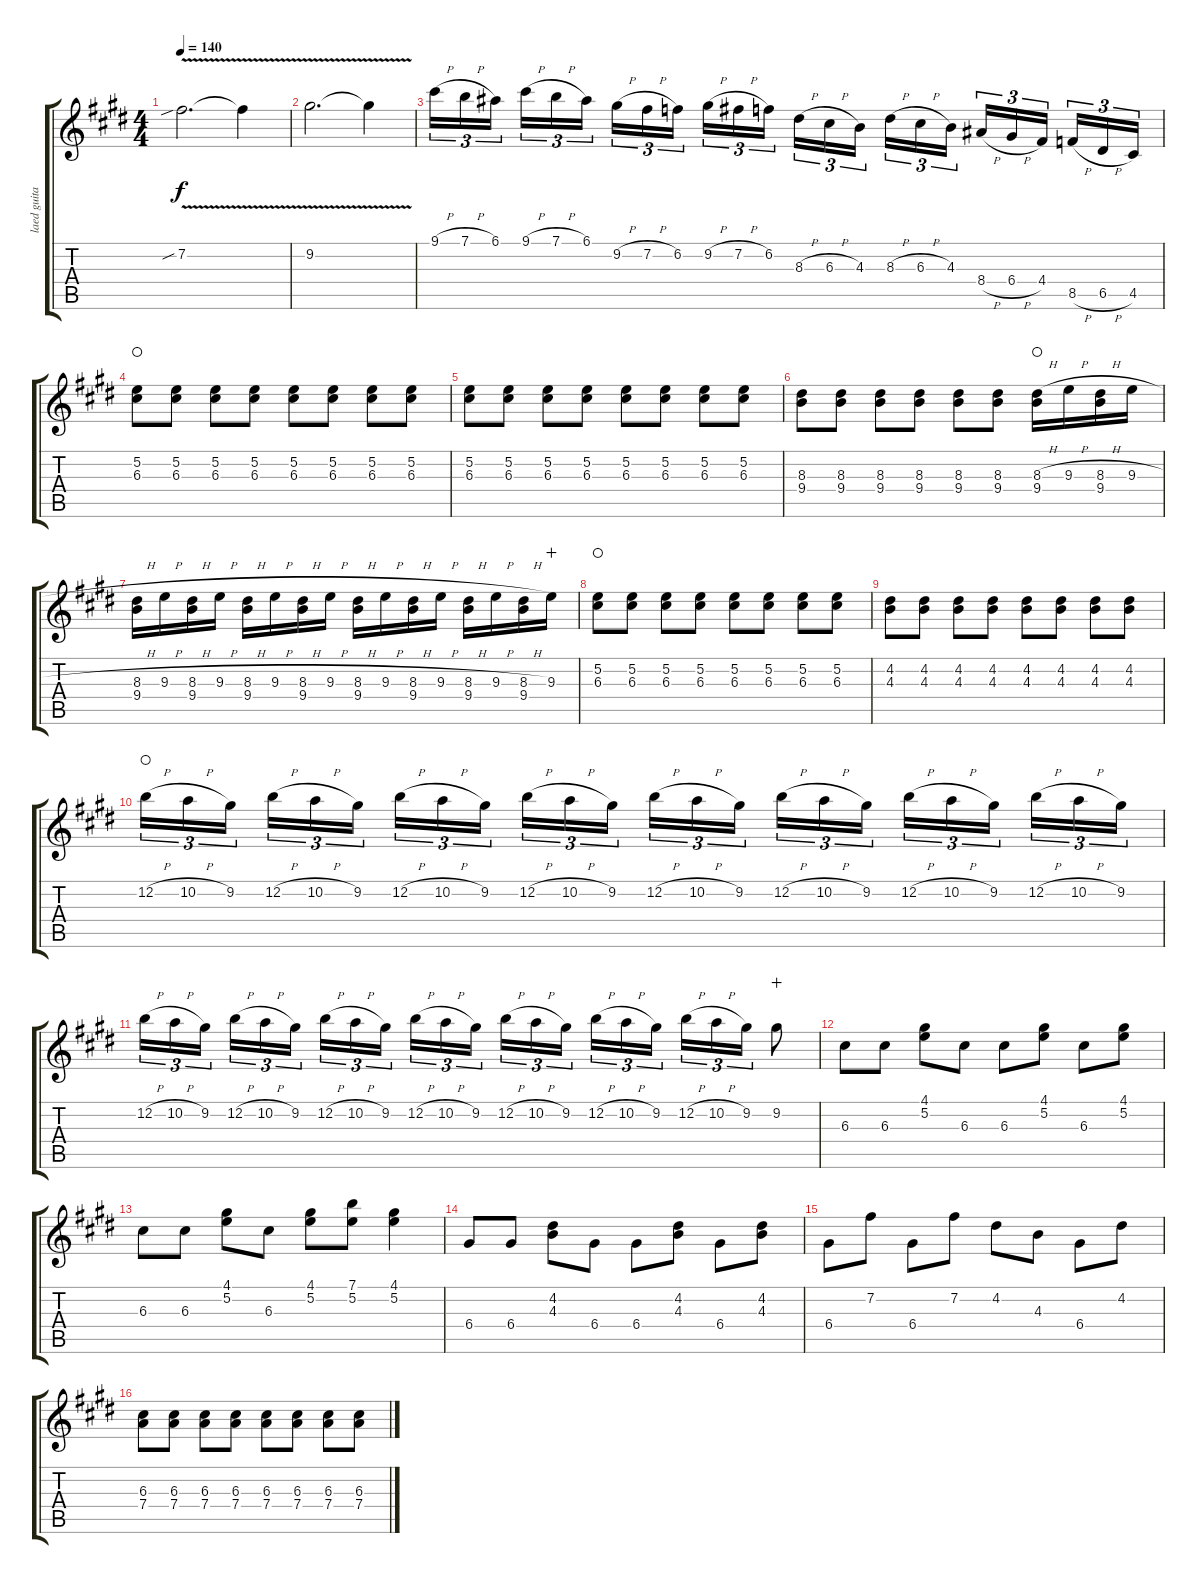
\track ("laed guitar" "laed guita") {instrument distortionguitar}
\staff {score tabs}
\tuning (E4 B3 G3 D3 A2 E2) {hide}
\ts (4 4)
\tempo 140
\clef g2
\ks e
7.2{v sib}.2{d dy f} 7.2{t}.4 |
9.2{v}.2{d} 9.2{t}.4 |
9.1{h}.16{tu (3 2)} 7.1{h}.16{tu (3 2)} 6.1.16{tu (3 2) beam splitsecondary} 9.1{h}.16{tu (3 2)} 7.1{h}.16{tu (3 2)} 6.1.16{tu (3 2)} 9.2{h}.16{tu (3 2)} 7.2{h}.16{tu (3 2)} 6.2.16{tu (3 2) beam splitsecondary} 9.2{h}.16{tu (3 2)} 7.2{h}.16{tu (3 2)} 6.2.16{tu (3 2)} 8.3{h}.16{tu (3 2)} 6.3{h}.16{tu (3 2)} 4.3.16{tu (3 2) beam splitsecondary} 8.3{h}.16{tu (3 2)} 6.3{h}.16{tu (3 2)} 4.3.16{tu (3 2)} 8.4{h}.16{tu (3 2)} 6.4{h}.16{tu (3 2)} 4.4.16{tu (3 2) beam splitsecondary} 8.5{h}.16{tu (3 2)} 6.5{h}.16{tu (3 2)} 4.5.16{tu (3 2)} |
(5.2 6.3).8{waho} (5.2 6.3).8 (5.2 6.3).8 (5.2 6.3).8 (5.2 6.3).8 (5.2 6.3).8 (5.2 6.3).8 (5.2 6.3).8 |
(5.2 6.3).8 (5.2 6.3).8 (5.2 6.3).8 (5.2 6.3).8 (5.2 6.3).8 (5.2 6.3).8 (5.2 6.3).8 (5.2 6.3).8 |
(8.3 9.4).8 (8.3 9.4).8 (8.3 9.4).8 (8.3 9.4).8 (8.3 9.4).8 (8.3 9.4).8 (8.3{h} 9.4).16{waho} 9.3{h}.16 (8.3{h} 9.4).16 9.3{h}.16 |
(8.3{h} 9.4).16 9.3{h}.16 (8.3{h} 9.4).16 9.3{h}.16 (8.3{h} 9.4).16 9.3{h}.16 (8.3{h} 9.4).16 9.3{h}.16 (8.3{h} 9.4).16 9.3{h}.16 (8.3{h} 9.4).16 9.3{h}.16 (8.3{h} 9.4).16 9.3{h}.16 (8.3{h} 9.4).16 9.3.16{wahc} |
(5.2 6.3).8{waho} (5.2 6.3).8 (5.2 6.3).8 (5.2 6.3).8 (5.2 6.3).8 (5.2 6.3).8 (5.2 6.3).8 (5.2 6.3).8 |
(4.2 4.3).8 (4.2 4.3).8 (4.2 4.3).8 (4.2 4.3).8 (4.2 4.3).8 (4.2 4.3).8 (4.2 4.3).8 (4.2 4.3).8 |
12.2{h}.16{tu (3 2) waho} 10.2{h}.16{tu (3 2)} 9.2.16{tu (3 2) beam splitsecondary} 12.2{h}.16{tu (3 2)} 10.2{h}.16{tu (3 2)} 9.2.16{tu (3 2)} 12.2{h}.16{tu (3 2)} 10.2{h}.16{tu (3 2)} 9.2.16{tu (3 2) beam splitsecondary} 12.2{h}.16{tu (3 2)} 10.2{h}.16{tu (3 2)} 9.2.16{tu (3 2)} 12.2{h}.16{tu (3 2)} 10.2{h}.16{tu (3 2)} 9.2.16{tu (3 2) beam splitsecondary} 12.2{h}.16{tu (3 2)} 10.2{h}.16{tu (3 2)} 9.2.16{tu (3 2)} 12.2{h}.16{tu (3 2)} 10.2{h}.16{tu (3 2)} 9.2.16{tu (3 2) beam splitsecondary} 12.2{h}.16{tu (3 2)} 10.2{h}.16{tu (3 2)} 9.2.16{tu (3 2)} |
12.2{h}.16{tu (3 2)} 10.2{h}.16{tu (3 2)} 9.2.16{tu (3 2) beam splitsecondary} 12.2{h}.16{tu (3 2)} 10.2{h}.16{tu (3 2)} 9.2.16{tu (3 2)} 12.2{h}.16{tu (3 2)} 10.2{h}.16{tu (3 2)} 9.2.16{tu (3 2) beam splitsecondary} 12.2{h}.16{tu (3 2)} 10.2{h}.16{tu (3 2)} 9.2.16{tu (3 2)} 12.2{h}.16{tu (3 2)} 10.2{h}.16{tu (3 2)} 9.2.16{tu (3 2) beam splitsecondary} 12.2{h}.16{tu (3 2)} 10.2{h}.16{tu (3 2)} 9.2.16{tu (3 2)} 12.2{h}.16{tu (3 2)} 10.2{h}.16{tu (3 2)} 9.2.16{tu (3 2)} 9.2.8{wahc} |
6.3.8 6.3.8 (4.1 5.2).8 6.3.8 6.3.8 (4.1 5.2).8 6.3.8 (4.1 5.2).8 |
6.3.8 6.3.8 (4.1 5.2).8 6.3.8 (4.1 5.2).8 (7.1 5.2).8 (4.1 5.2).4 |
6.4.8 6.4.8 (4.2 4.3).8 6.4.8 6.4.8 (4.2 4.3).8 6.4.8 (4.2 4.3).8 |
6.4.8 7.2.8 6.4.8 7.2.8 4.2.8 4.3.8 6.4.8 4.2.8 |
(6.3 7.4).8 (6.3 7.4).8 (6.3 7.4).8 (6.3 7.4).8 (6.3 7.4).8 (6.3 7.4).8 (6.3 7.4).8 (6.3 7.4).8
